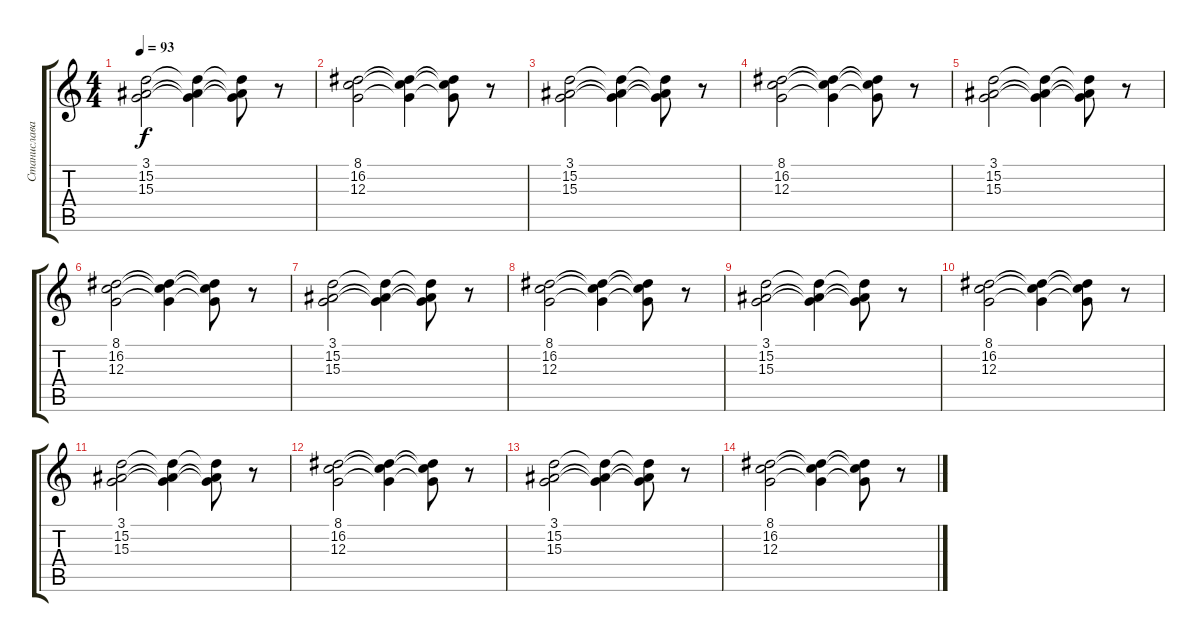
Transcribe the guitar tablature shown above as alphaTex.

\track ("Станислава Матвеева (клавишные)" "Станислава") {instrument tremolostrings}
\staff {score tabs}
\tuning (E4 B3 G3 D3 A2 E2) {hide}
\ts (4 4)
\tempo 93
\clef g2
\ks c
(3.1 15.2 15.3).2{dy f} (3.1{t} 15.2{t} 15.3{t}).4 (3.1{t} 15.2{t} 15.3{t}).8 r.8 |
(8.1 16.2 12.3).2 (8.1{t} 16.2{t} 12.3{t}).4 (8.1{t} 16.2{t} 12.3{t}).8 r.8 |
(3.1 15.2 15.3).2 (3.1{t} 15.2{t} 15.3{t}).4 (3.1{t} 15.2{t} 15.3{t}).8 r.8 |
(8.1 16.2 12.3).2 (8.1{t} 16.2{t} 12.3{t}).4 (8.1{t} 16.2{t} 12.3{t}).8 r.8 |
(3.1 15.2 15.3).2 (3.1{t} 15.2{t} 15.3{t}).4 (3.1{t} 15.2{t} 15.3{t}).8 r.8 |
(8.1 16.2 12.3).2 (8.1{t} 16.2{t} 12.3{t}).4 (8.1{t} 16.2{t} 12.3{t}).8 r.8 |
(3.1 15.2 15.3).2 (3.1{t} 15.2{t} 15.3{t}).4 (3.1{t} 15.2{t} 15.3{t}).8 r.8 |
(8.1 16.2 12.3).2 (8.1{t} 16.2{t} 12.3{t}).4 (8.1{t} 16.2{t} 12.3{t}).8 r.8 |
(3.1 15.2 15.3).2 (3.1{t} 15.2{t} 15.3{t}).4 (3.1{t} 15.2{t} 15.3{t}).8 r.8 |
(8.1 16.2 12.3).2 (8.1{t} 16.2{t} 12.3{t}).4 (8.1{t} 16.2{t} 12.3{t}).8 r.8 |
(3.1 15.2 15.3).2 (3.1{t} 15.2{t} 15.3{t}).4 (3.1{t} 15.2{t} 15.3{t}).8 r.8 |
(8.1 16.2 12.3).2 (8.1{t} 16.2{t} 12.3{t}).4 (8.1{t} 16.2{t} 12.3{t}).8 r.8 |
(3.1 15.2 15.3).2 (3.1{t} 15.2{t} 15.3{t}).4 (3.1{t} 15.2{t} 15.3{t}).8 r.8 |
(8.1 16.2 12.3).2 (8.1{t} 16.2{t} 12.3{t}).4 (8.1{t} 16.2{t} 12.3{t}).8 r.8
